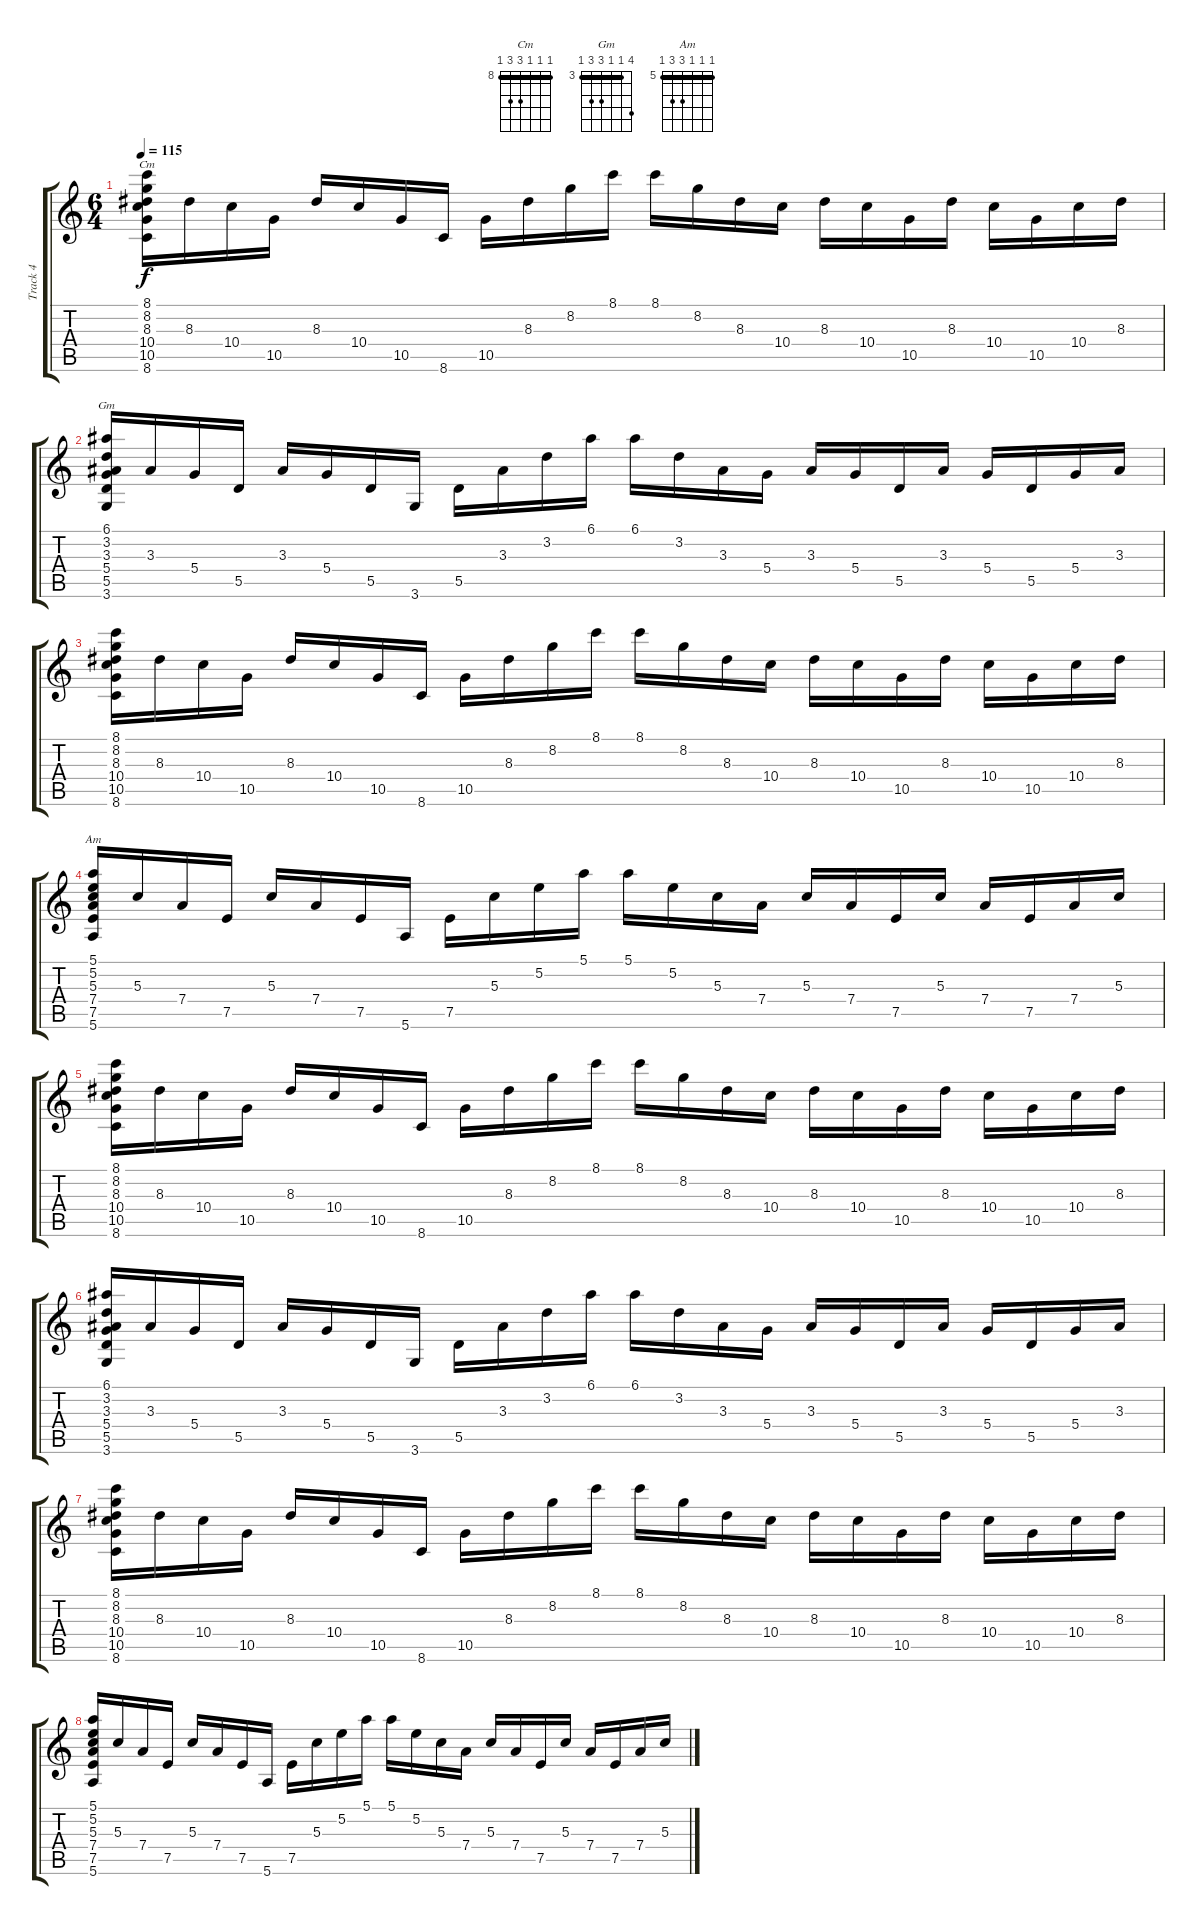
\track ("Track 4" "Track 4") {instrument acousticguitarsteel}
\staff {score tabs}
\tuning (E4 B3 G3 D3 A2 E2) {hide}
\chord ("Cm" 8 8 8 10 10 8) {firstfret 8 barre 8}
\chord ("Gm" 6 3 3 5 5 3) {firstfret 3 barre 3}
\chord ("Am" 5 5 5 7 7 5) {firstfret 5 barre 5}
\ts (6 4)
\tempo 115
\clef g2
\ks c
(8.1 8.2 8.3 10.4 10.5 8.6).16{ch "Cm" dy f} 8.3.16 10.4.16 10.5.16 8.3.16 10.4.16 10.5.16 8.6.16 10.5.16 8.3.16 8.2.16 8.1.16 8.1.16 8.2.16 8.3.16 10.4.16 8.3.16 10.4.16 10.5.16 8.3.16 10.4.16 10.5.16 10.4.16 8.3.16 |
(6.1 3.2 3.3 5.4 5.5 3.6).16{ch "Gm"} 3.3.16 5.4.16 5.5.16 3.3.16 5.4.16 5.5.16 3.6.16 5.5.16 3.3.16 3.2.16 6.1.16 6.1.16 3.2.16 3.3.16 5.4.16 3.3.16 5.4.16 5.5.16 3.3.16 5.4.16 5.5.16 5.4.16 3.3.16 |
(8.1 8.2 8.3 10.4 10.5 8.6).16 8.3.16 10.4.16 10.5.16 8.3.16 10.4.16 10.5.16 8.6.16 10.5.16 8.3.16 8.2.16 8.1.16 8.1.16 8.2.16 8.3.16 10.4.16 8.3.16 10.4.16 10.5.16 8.3.16 10.4.16 10.5.16 10.4.16 8.3.16 |
(5.1 5.2 5.3 7.4 7.5 5.6).16{ch "Am"} 5.3.16 7.4.16 7.5.16 5.3.16 7.4.16 7.5.16 5.6.16 7.5.16 5.3.16 5.2.16 5.1.16 5.1.16 5.2.16 5.3.16 7.4.16 5.3.16 7.4.16 7.5.16 5.3.16 7.4.16 7.5.16 7.4.16 5.3.16 |
(8.1 8.2 8.3 10.4 10.5 8.6).16 8.3.16 10.4.16 10.5.16 8.3.16 10.4.16 10.5.16 8.6.16 10.5.16 8.3.16 8.2.16 8.1.16 8.1.16 8.2.16 8.3.16 10.4.16 8.3.16 10.4.16 10.5.16 8.3.16 10.4.16 10.5.16 10.4.16 8.3.16 |
(6.1 3.2 3.3 5.4 5.5 3.6).16 3.3.16 5.4.16 5.5.16 3.3.16 5.4.16 5.5.16 3.6.16 5.5.16 3.3.16 3.2.16 6.1.16 6.1.16 3.2.16 3.3.16 5.4.16 3.3.16 5.4.16 5.5.16 3.3.16 5.4.16 5.5.16 5.4.16 3.3.16 |
(8.1 8.2 8.3 10.4 10.5 8.6).16 8.3.16 10.4.16 10.5.16 8.3.16 10.4.16 10.5.16 8.6.16 10.5.16 8.3.16 8.2.16 8.1.16 8.1.16 8.2.16 8.3.16 10.4.16 8.3.16 10.4.16 10.5.16 8.3.16 10.4.16 10.5.16 10.4.16 8.3.16 |
(5.1 5.2 5.3 7.4 7.5 5.6).16 5.3.16 7.4.16 7.5.16 5.3.16 7.4.16 7.5.16 5.6.16 7.5.16 5.3.16 5.2.16 5.1.16 5.1.16 5.2.16 5.3.16 7.4.16 5.3.16 7.4.16 7.5.16 5.3.16 7.4.16 7.5.16 7.4.16 5.3.16
